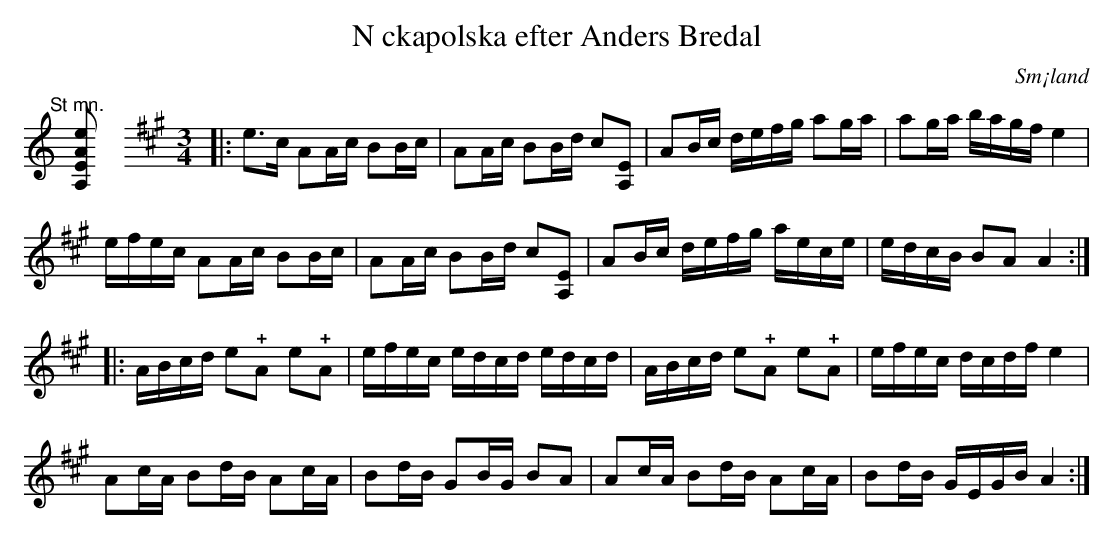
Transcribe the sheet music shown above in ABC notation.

X:1
T:N ckapolska efter Anders Bredal
O:Sm¡land
M:none
K:F
[K:C]
"@-20,30 St mn."[A,EAe] \
M:3/4
L:1/8
K:A
|: e>c AA/2c/2 BB/2c/2 | AA/2c/2 BB/2d/2 c[EA,] | AB/2c/2 d/2e/2f/2g/2 ag/2a/2 | ag/2a/2 b/2a/2g/2f/2 e2 |
 e/2f/2e/2c/2 AA/2c/2 BB/2c/2 | AA/2c/2 BB/2d/2 c[EA,] | AB/2c/2 d/2e/2f/2g/2 a/2e/2c/2e/2 | e/2d/2c/2B/2 BA A2 :|
|: A/2B/2c/2d/2 e!+!A e!+!A | e/2f/2e/2c/2 e/2d/2c/2d/2 e/2d/2c/2d/2 | A/2B/2c/2d/2 e!+!A e!+!A | e/2f/2e/2c/2 d/2c/2d/2f/2 e2 |
 Ac/2A/2 Bd/2B/2 Ac/2A/2 | Bd/2B/2 GB/2G/2 BA | Ac/2A/2 Bd/2B/2 Ac/2A/2 | Bd/2B/2 G/2E/2G/2B/2 A2 :|
